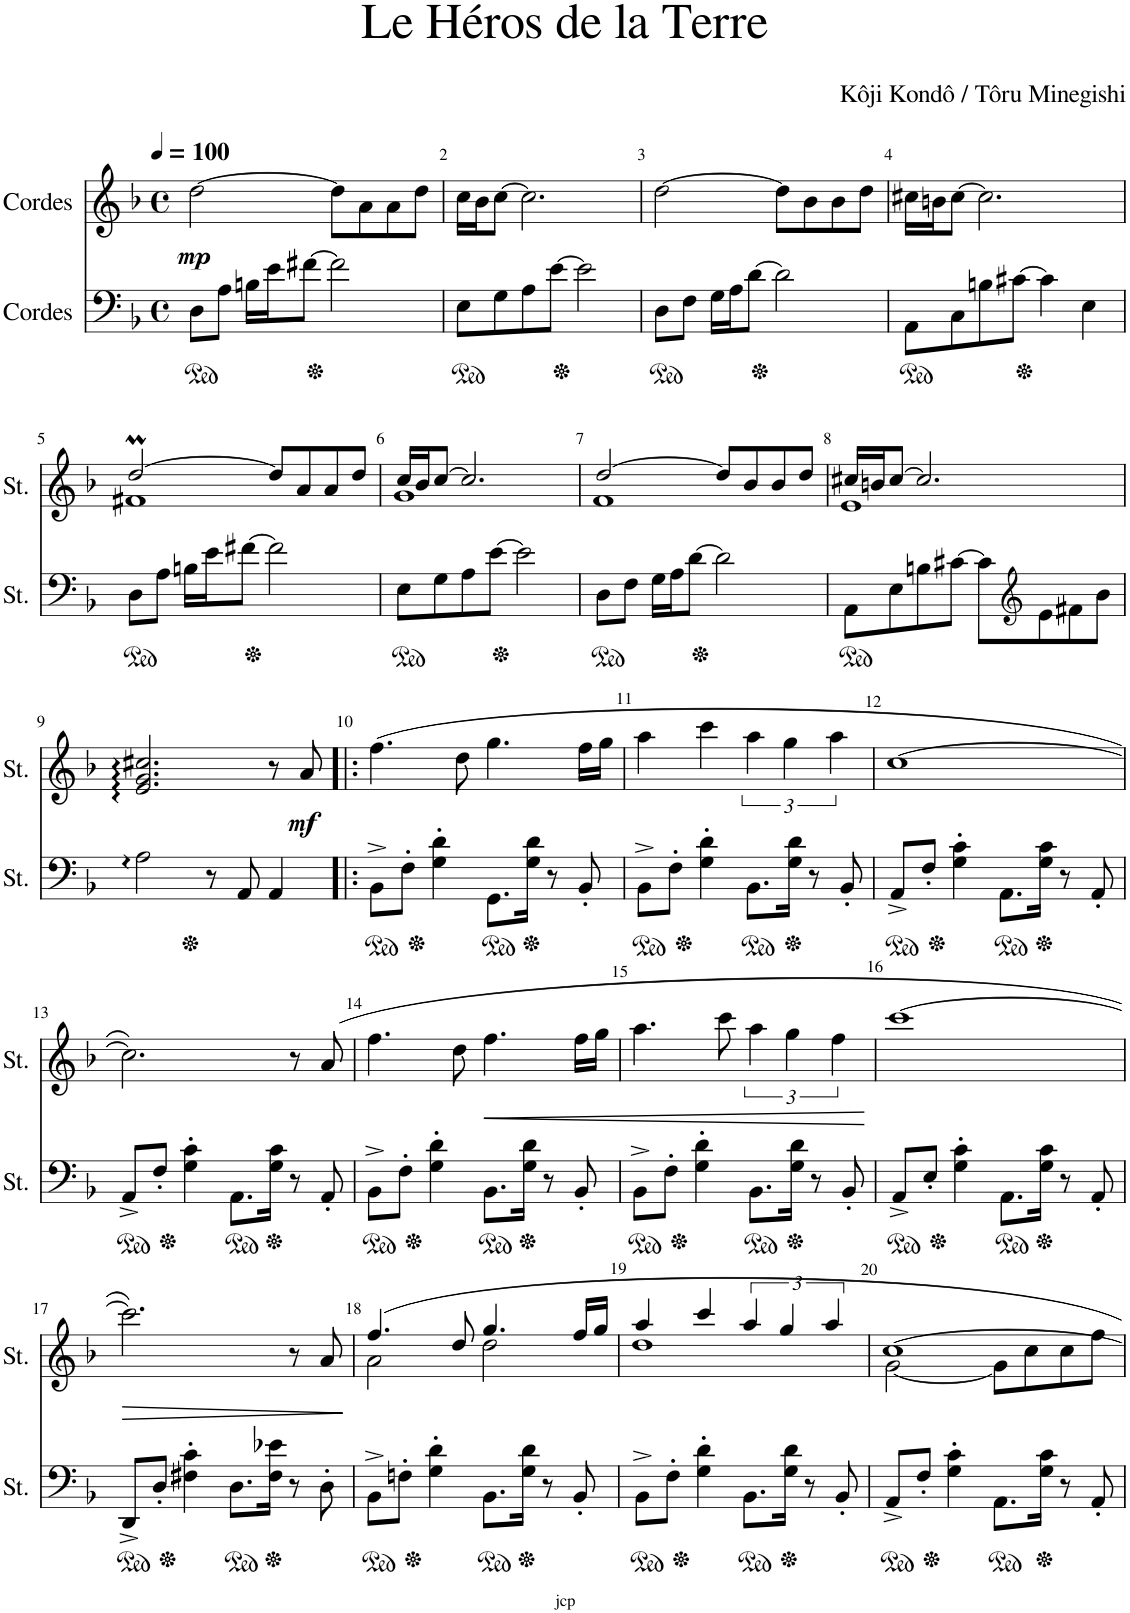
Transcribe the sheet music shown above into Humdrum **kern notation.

**kern	**kern	**dynam
*part2	*part1	*part1
*staff2	*staff1	*staff1
*I"Cordes	*I"Cordes	*
*clefF4	*clefG2	*
*k[b-]	*k[b-]	*
*M4/4	*M4/4	*
*met(c)	*met(c)	*
*MM100	*MM100	*
*ped	*	*
=1	=1	=1
!	!	!LO:DY:b
8D\L	[2dd\	mp
8A\J	.	.
16Bn\LL	.	.
16e\J	.	.
[8f#X\J	.	.
*Xped	*	*
2f#\]	8dd\L]	.
.	8a\	.
.	8a\	.
.	8dd\J	.
=2	=2	=2
*ped	*	*
8E\L	16cc\LL	.
.	16b-\J	.
8G\	[8cc\J	.
8A\	2.cc\]	.
[8e\J	.	.
*Xped	*	*
2e\]	.	.
=3	=3	=3
*ped	*	*
8D\L	[2dd\	.
8F\J	.	.
16G\LL	.	.
16A\J	.	.
[8d\J	.	.
*Xped	*	*
2d\]	8dd\L]	.
.	8b-\	.
.	8b-\	.
.	8dd\J	.
=4	=4	=4
*ped	*	*
8AA\L	16cc#X\LL	.
.	16bn\J	.
8C\	[8cc#\J	.
8Bn\	2.cc#\]	.
[8c#X\J	.	.
*Xped	*	*
4c#\]	.	.
4E\	.	.
!!LO:LB:g=z
=5	=5	=5
*ped	*	*
*	*^	*
8D\L	[2ddM/	1f#X	.
8A\J	.	.	.
16Bn\LL	.	.	.
16e\J	.	.	.
[8f#X\J	.	.	.
*Xped	*	*	*
2f#\]	8dd/L]	.	.
.	8a/	.	.
.	8a/	.	.
.	8dd/J	.	.
=6	=6	=6	=6
*ped	*	*	*
8E\L	16cc/LL	1g	.
.	16b-/J	.	.
8G\	[8cc/J	.	.
8A\	2.cc/]	.	.
[8e\J	.	.	.
*Xped	*	*	*
2e\]	.	.	.
=7	=7	=7	=7
*ped	*	*	*
8D\L	[2dd/	1f	.
8F\J	.	.	.
16G\LL	.	.	.
16A\J	.	.	.
[8d\J	.	.	.
*Xped	*	*	*
2d\]	8dd/L]	.	.
.	8b-/	.	.
.	8b-/	.	.
.	8dd/J	.	.
=8	=8	=8	=8
*ped	*	*	*
8AA\L	16cc#X/LL	1e	.
.	16bn/J	.	.
8E\	[8cc#/J	.	.
8Bn\	2.cc#/]	.	.
[8c#X\J	.	.	.
8c#\L]	.	.	.
*clefG2	*	*	*
8e\	.	.	.
8f#X\	.	.	.
8b-\J	.	.	.
*	*v	*v	*
!!LO:LB:g=z
=9	=9	=9
2A::\	2.e/:: 2.g/:: 2.cc#X/::	.
*Xped	*	*
8r	.	.
8AA/	.	.
4AA/	8r	.
!	!	!LO:DY:b
.	8a/	mf
=10!|:	=10!|:	=10!|:
*ped	*	*
8BB-^\L	(4.ff\	.
8F'\J	.	.
*Xped	*	*
4G\' 4d\'	.	.
.	8dd\	.
*ped	*	*
8.GG\L	4.gg\	.
16G\ 16d\Jk	.	.
*Xped	*	*
8r	.	.
8BB-'/	16ff\LL	.
.	16gg\JJ	.
=11	=11	=11
*ped	*	*
8BB-^\L	4aa\	.
8F'\J	.	.
*Xped	*	*
4G\' 4d\'	4ccc\	.
*ped	*	*
8.BB-\L	6aa\	.
.	6gg\	.
16G\ 16d\Jk	.	.
*Xped	*	*
8r	.	.
.	6aa\	.
8BB-'/	.	.
=12	=12	=12
*ped	*	*
8AA^/L	[1cc	.
8F'/J	.	.
*Xped	*	*
4G\' 4c\'	.	.
*ped	*	*
8.AA\L	.	.
16G\ 16c\Jk	.	.
*Xped	*	*
8r	.	.
8AA'/	.	.
!!LO:LB:g=z
=13	=13	=13
*ped	*	*
8AA^/L	2.cc\])	.
8F'/J	.	.
*Xped	*	*
4G\' 4c\'	.	.
*ped	*	*
8.AA\L	.	.
16G\ 16c\Jk	.	.
*Xped	*	*
8r	8r	.
8AA'/	(>8a/	.
=14	=14	=14
*ped	*	*
8BB-^\L	4.ff\	.
8F'\J	.	.
*Xped	*	*
4G\' 4d\'	.	.
.	8dd\	.
*ped	*	*
!	!	!LO:HP:b
8.BB-\L	4.ff\	<
16G\ 16d\Jk	.	.
*Xped	*	*
8r	.	.
8BB-'/	16ff\LL	.
.	16gg\JJ	.
=15	=15	=15
*ped	*	*
8BB-^\L	4.aa\	.
8F'\J	.	.
*Xped	*	*
4G\' 4d\'	.	.
.	8ccc\	.
*ped	*	*
8.BB-\L	6aa\	.
.	6gg\	.
16G\ 16d\Jk	.	.
*Xped	*	*
8r	.	.
.	6ff\	.
8BB-'/	.	.
.	.	[
=16	=16	=16
*ped	*	*
8AA^/L	[1ccc	.
8E'/J	.	.
*Xped	*	*
4G\' 4c\'	.	.
*ped	*	*
8.AA\L	.	.
16G\ 16c\Jk	.	.
*Xped	*	*
8r	.	.
8AA'/	.	.
!!LO:LB:g=z
=17	=17	=17
*ped	*	*
!	!	!LO:HP:b
8DD^/L	2.ccc\])	>
8D'/J	.	.
*Xped	*	*
4F#X\' 4c\'	.	.
*ped	*	*
8.D\L	.	.
16F#\ 16e-X\Jk	.	.
*Xped	*	*
8r	8r	.
8D'\	8a/	.
.	.	]
=18	=18	=18
*ped	*	*
*	*^	*
8BB-^\L	4.ff/	2a\	.
8Fn'\J	.	.	.
*Xped	*	*	*
4G\' 4d\'	.	.	.
.	8dd/	.	.
*ped	*	*	*
8.BB-\L	4.gg/	2dd\	.
16G\ 16d\Jk	.	.	.
*Xped	*	*	*
8r	.	.	.
8BB-'/	16ff/LL	.	.
.	16gg/JJ	.	.
=19	=19	=19	=19
*ped	*	*	*
8BB-^\L	4aa/	1dd	.
8F'\J	.	.	.
*Xped	*	*	*
4G\' 4d\'	4ccc/	.	.
*ped	*	*	*
8.BB-\L	6aa/	.	.
.	6gg/	.	.
16G\ 16d\Jk	.	.	.
*Xped	*	*	*
8r	.	.	.
.	6aa/	.	.
8BB-'/	.	.	.
=20	=20	=20	=20
*ped	*	*	*
8AA^/L	[1cc	[2g\	.
8F'/J	.	.	.
*Xped	*	*	*
4G\' 4c\'	.	.	.
*ped	*	*	*
8.AA\L	.	8g\L]	.
.	.	8cc\	.
16G\ 16c\Jk	.	.	.
*Xped	*	*	*
8r	.	8cc\	.
8AA'/	.	8ff\J	.
*	*v	*v	*
=	=	=
*-	*-	*-
